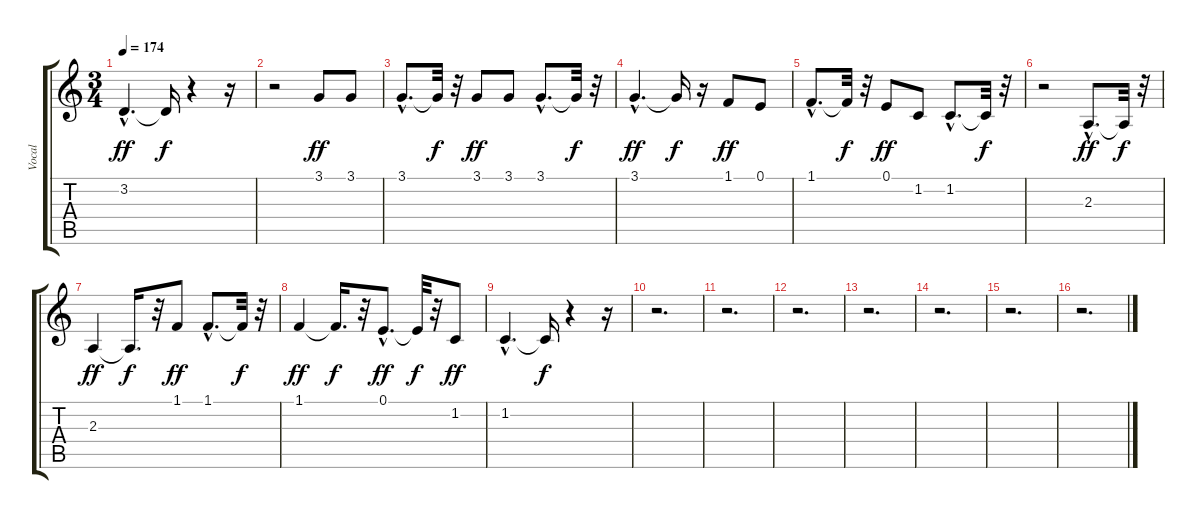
\track ("Vocal" "Vocal") {instrument sopranosax}
\staff {score tabs}
\tuning (E4 B3 G3 D3 A2 E2) {hide}
\ts (3 4)
\tempo 174
\clef g2
\ks c
3.2{hac}.4{d dy ff} 3.2{t}.16{dy f} r.4 r.16 |
r.2 3.1.8{dy ff} 3.1.8 |
3.1{hac}.8{d} 3.1{t}.32{dy f} r.32 3.1.8{dy ff} 3.1.8 3.1{hac}.8{d} 3.1{t}.32{dy f} r.32 |
3.1{hac}.4{d dy ff} 3.1{t}.16{dy f} r.16 1.1.8{dy ff} 0.1.8 |
1.1{hac}.8{d} 1.1{t}.32{dy f} r.32 0.1.8{dy ff} 1.2.8 1.2{hac}.8{d} 1.2{t}.32{dy f} r.32 |
r.2 2.3{hac}.8{d dy ff} 2.3{t}.32{dy f} r.32 |
2.3.4{dy ff} 2.3{t}.16{d dy f} r.32 1.1.8{dy ff} 1.1{hac}.8{d} 1.1{t}.32{dy f} r.32 |
1.1.4{dy ff} 1.1{t}.16{d dy f} r.32 0.1{hac}.8{d dy ff} 0.1{t}.32{dy f} r.32 1.2.8{dy ff} |
1.2{hac}.4{d} 1.2{t}.16{dy f} r.4 r.16 |
r.2{d} |
r.2{d} |
r.2{d} |
r.2{d} |
r.2{d} |
r.2{d} |
r.2{d}
